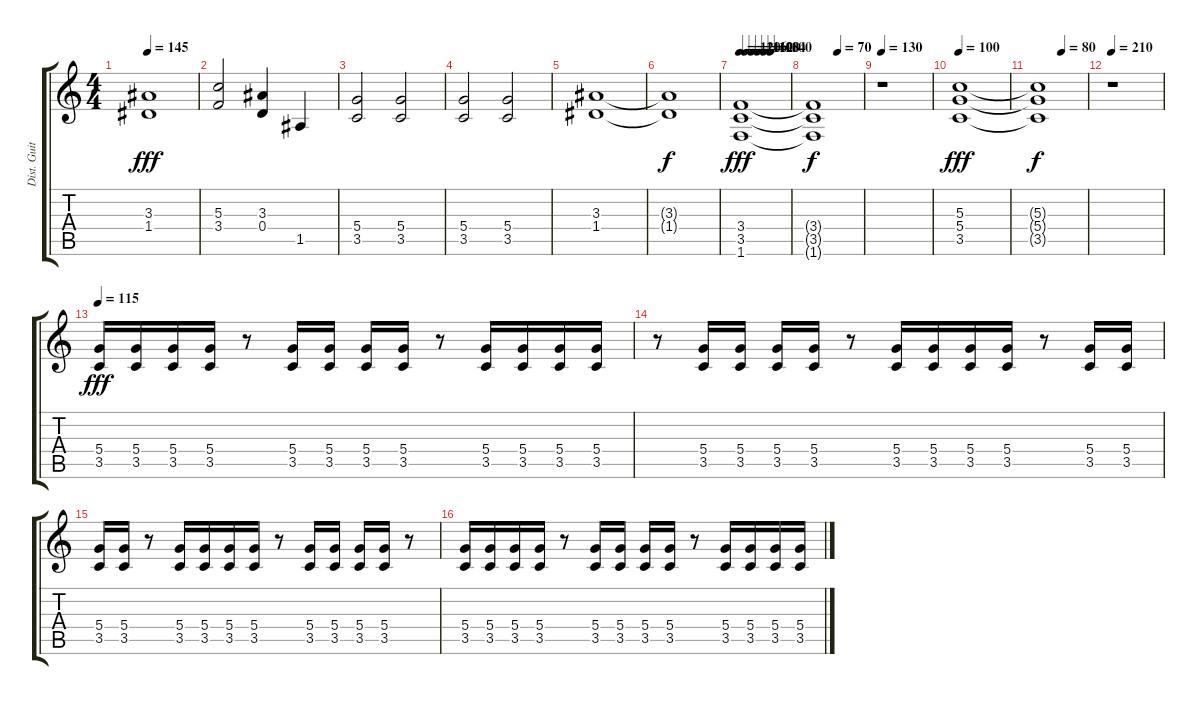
\track ("Dist. Guitar" "Dist. Guit") {instrument distortionguitar}
\staff {score tabs}
\tuning (E4 B3 G3 D3 A2 E2) {hide}
\ts (4 4)
\tempo 145
\clef g2
\ks c
(3.3 1.4).1{dy fff} |
(5.3 3.4).2 (3.3 0.4).4 1.5.4 |
(5.4 3.5).2 (5.4 3.5).2 |
(5.4 3.5).2 (5.4 3.5).2 |
(3.3 1.4).1 |
(3.3{t} 1.4{t}).1{dy f} |
\tempo 120
\tempo (116 0.125)
\tempo (112 0.25)
\tempo (108 0.375)
\tempo (104 0.5)
\tempo (100 0.625)
(3.4 3.5 1.6).1{dy fff} |
\tempo (70 0.5)
(3.4{t} 3.5{t} 1.6{t}).1{dy f} |
\tempo 130
r.1 |
\tempo 100
(5.3 5.4 3.5).1{dy fff} |
\tempo (80 0.5)
(5.3{t} 5.4{t} 3.5{t}).1{dy f} |
\tempo 210
r.1 |
\tempo 115
(5.4 3.5).16{dy fff} (5.4 3.5).16{volume 4} (5.4 3.5).16{volume 4} (5.4 3.5).16{volume 4} r.8 (5.4 3.5).16{volume 4} (5.4 3.5).16{volume 5} (5.4 3.5).16{volume 5} (5.4 3.5).16{volume 5} r.8 (5.4 3.5).16{volume 6} (5.4 3.5).16{volume 6} (5.4 3.5).16{volume 6} (5.4 3.5).16{volume 6} |
r.8 (5.4 3.5).16{volume 7} (5.4 3.5).16{volume 7} (5.4 3.5).16{volume 7} (5.4 3.5).16{volume 7} r.8 (5.4 3.5).16{volume 8} (5.4 3.5).16{volume 8} (5.4 3.5).16{volume 8} (5.4 3.5).16{volume 8} r.8 (5.4 3.5).16{volume 9} (5.4 3.5).16{volume 9} |
(5.4 3.5).16{volume 9} (5.4 3.5).16{volume 9} r.8 (5.4 3.5).16{volume 10} (5.4 3.5).16{volume 10} (5.4 3.5).16{volume 10} (5.4 3.5).16{volume 10} r.8 (5.4 3.5).16{volume 11} (5.4 3.5).16{volume 11} (5.4 3.5).16{volume 11} (5.4 3.5).16{volume 12} r.8 |
(5.4 3.5).16{volume 12} (5.4 3.5).16{volume 12} (5.4 3.5).16{volume 12} (5.4 3.5).16{volume 12} r.8 (5.4 3.5).16{volume 13} (5.4 3.5).16{volume 13} (5.4 3.5).16{volume 13} (5.4 3.5).16{volume 14} r.8 (5.4 3.5).16{volume 14} (5.4 3.5).16{volume 14} (5.4 3.5).16{volume 14} (5.4 3.5).16{volume 15}
